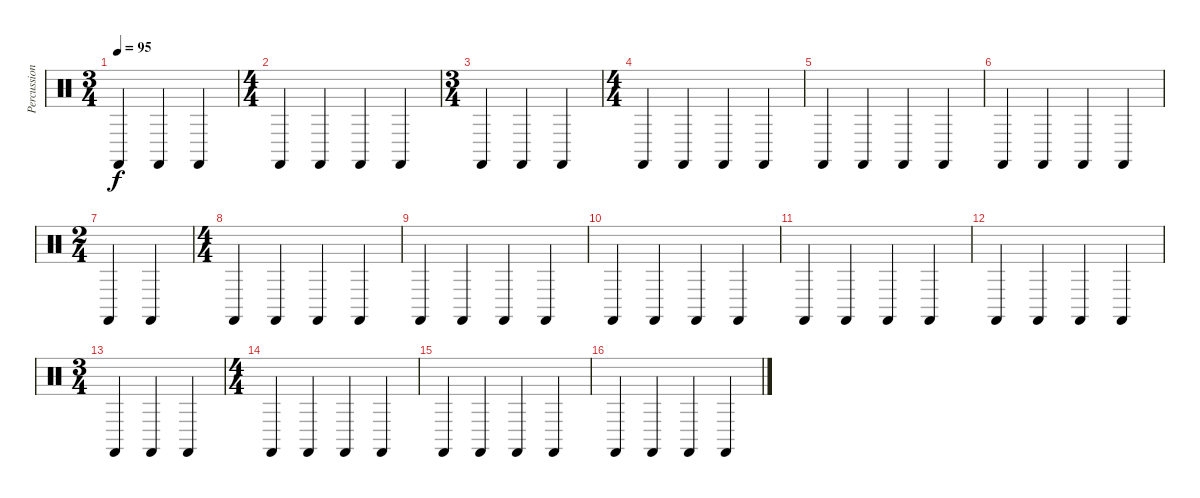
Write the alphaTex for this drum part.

\track ("Percussions" "Percussion") {instrument percussion}
\staff {score}
\articulation defaults
\ts (3 4)
\tempo 95
\clef neutral
\ks c "Castanets (hit)".4{dy f} "Castanets (hit)".4 "Castanets (hit)".4
|
\ts (4 4)
"Castanets (hit)".4 "Castanets (hit)".4 "Castanets (hit)".4 "Castanets (hit)".4 |
\ts (3 4)
"Castanets (hit)".4 "Castanets (hit)".4 "Castanets (hit)".4 |
\ts (4 4)
"Castanets (hit)".4 "Castanets (hit)".4 "Castanets (hit)".4 "Castanets (hit)".4 |
"Castanets (hit)".4 "Castanets (hit)".4 "Castanets (hit)".4 "Castanets (hit)".4 |
"Castanets (hit)".4 "Castanets (hit)".4 "Castanets (hit)".4 "Castanets (hit)".4 |
\ts (2 4)
"Castanets (hit)".4 "Castanets (hit)".4 |
\ts (4 4)
"Castanets (hit)".4 "Castanets (hit)".4 "Castanets (hit)".4 "Castanets (hit)".4 |
"Castanets (hit)".4 "Castanets (hit)".4 "Castanets (hit)".4 "Castanets (hit)".4 |
"Castanets (hit)".4 "Castanets (hit)".4 "Castanets (hit)".4 "Castanets (hit)".4 |
"Castanets (hit)".4 "Castanets (hit)".4 "Castanets (hit)".4 "Castanets (hit)".4 |
"Castanets (hit)".4 "Castanets (hit)".4 "Castanets (hit)".4 "Castanets (hit)".4 |
\ts (3 4)
"Castanets (hit)".4 "Castanets (hit)".4 "Castanets (hit)".4 |
\ts (4 4)
"Castanets (hit)".4 "Castanets (hit)".4 "Castanets (hit)".4 "Castanets (hit)".4 |
"Castanets (hit)".4 "Castanets (hit)".4 "Castanets (hit)".4 "Castanets (hit)".4 |
"Castanets (hit)".4 "Castanets (hit)".4 "Castanets (hit)".4 "Castanets (hit)".4
